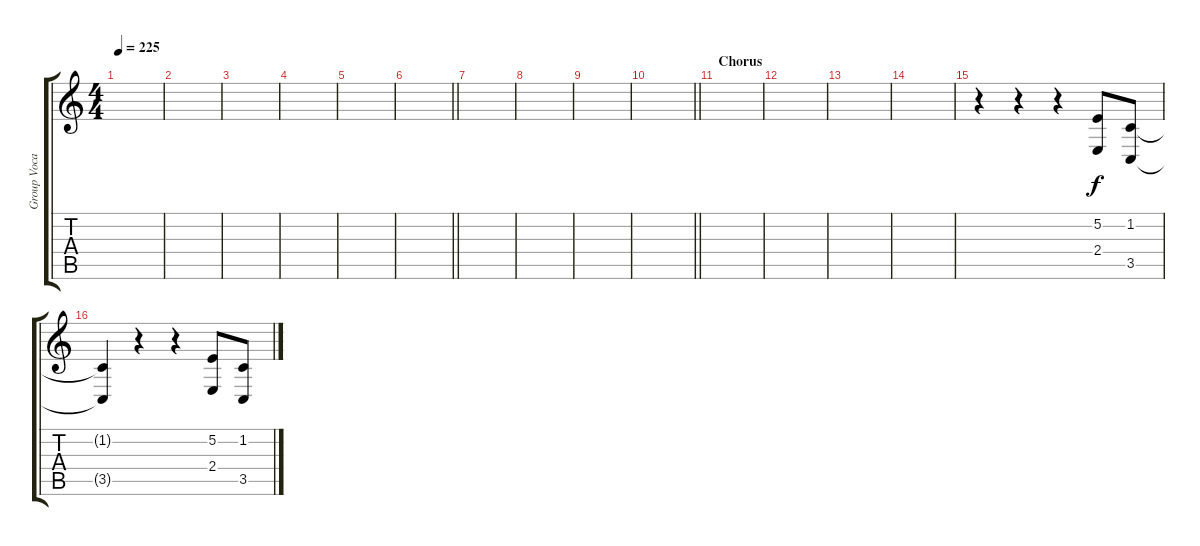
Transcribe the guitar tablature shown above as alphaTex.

\track ("Group Vocals" "Group Voca") {instrument tangoaccordion}
\staff {score tabs}
\tuning (E4 B3 G3 D3 A2 E2) {hide}
\ts (4 4)
\tempo 225
\clef g2
\ks c
|
|
|
|
|
\barLineRight lightlight
|
|
|
|
\barLineRight lightlight
|
\section ("" "Chorus")
|
|
|
|
r.4 r.4 r.4 (5.2 2.4).8 (1.2 3.5).8 |
(1.2{t} 3.5{t}).4 r.4 r.4 (5.2 2.4).8 (1.2 3.5).8
